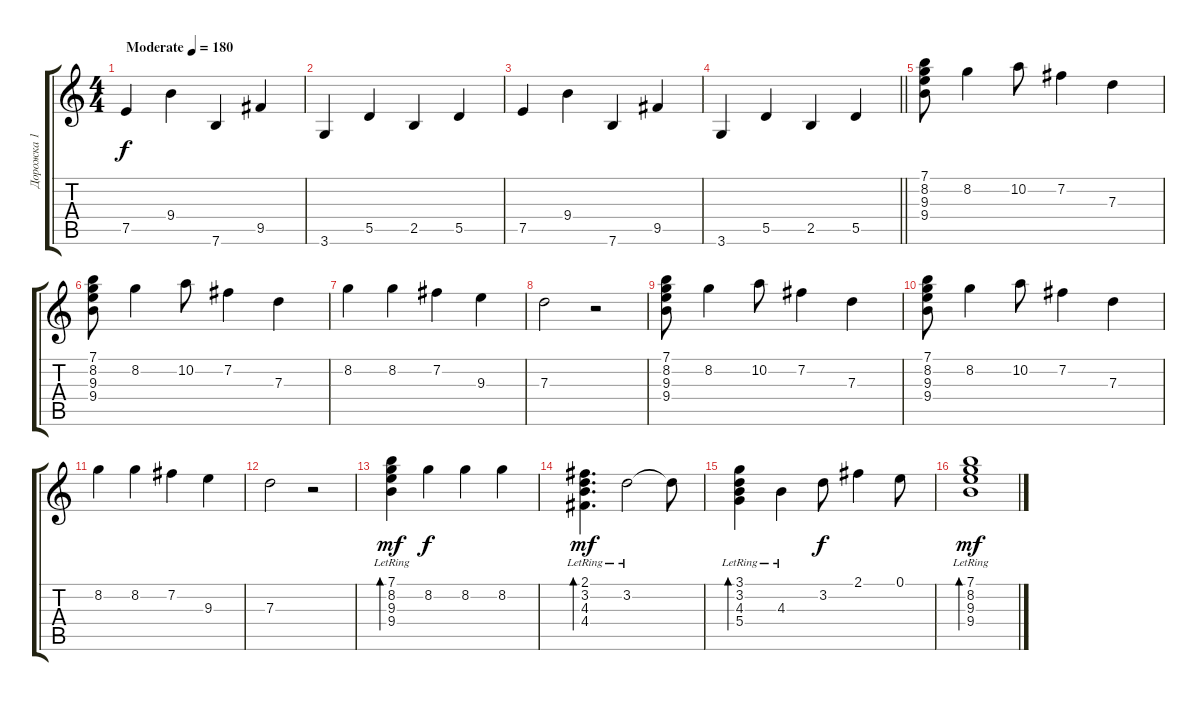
\track ("Дорожка 1" "Дорожка 1") {instrument acousticguitarsteel}
\staff {score tabs}
\tuning (E4 B3 G3 D3 A2 E2) {hide}
\ts (4 4)
\tempo (180 "Moderate")
\clef g2
\ks c
7.5.4{dy f instrument acousticguitarsteel} 9.4.4 7.6.4 9.5.4 |
3.6.4 5.5.4 2.5.4 5.5.4 |
7.5.4 9.4.4 7.6.4 9.5.4 |
\barLineRight lightlight
3.6.4 5.5.4 2.5.4 5.5.4 |
(7.1 8.2 9.3 9.4).8 8.2.4 10.2.8 7.2.4 7.3.4 |
(7.1 8.2 9.3 9.4).8 8.2.4 10.2.8 7.2.4 7.3.4 |
8.2.4 8.2.4 7.2.4 9.3.4 |
7.3.2 r.2 |
(7.1 8.2 9.3 9.4).8 8.2.4 10.2.8 7.2.4 7.3.4 |
(7.1 8.2 9.3 9.4).8 8.2.4 10.2.8 7.2.4 7.3.4 |
8.2.4 8.2.4 7.2.4 9.3.4 |
7.3.2 r.2 |
(7.1{lr} 8.2{lr} 9.3{lr} 9.4{lr}).4{bd 240 dy mf instrument acousticguitarsteel} 8.2.4{dy f} 8.2.4 8.2.4 |
(2.1{lr} 3.2{lr} 4.3{lr} 4.4{lr}).4{d bd 240 dy mf} 3.2{lr}.2 3.2{t}.8 |
(3.1{lr} 3.2{lr} 4.3{lr} 5.4{lr}).4{bd 240} 4.3{lr}.4 3.2.8{dy f} 2.1.4 0.1.8 |
(7.1{lr} 8.2{lr} 9.3{lr} 9.4{lr}).1{bd 240 dy mf}
